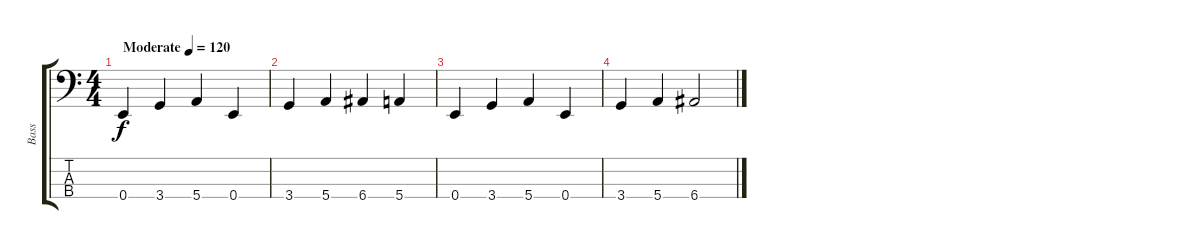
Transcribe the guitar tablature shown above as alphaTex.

\track ("Bass" "Bass") {instrument electricbassfinger}
\staff {score tabs}
\tuning (G2 D2 A1 E1) {hide}
\ts (4 4)
\tempo (120 "Moderate")
\clef f4
\ks c
0.4.4{dy f instrument electricbassfinger} 3.4.4 5.4.4 0.4.4 |
3.4.4 5.4.4 6.4.4 5.4.4 |
0.4.4 3.4.4 5.4.4 0.4.4 |
3.4.4 5.4.4 6.4.2
